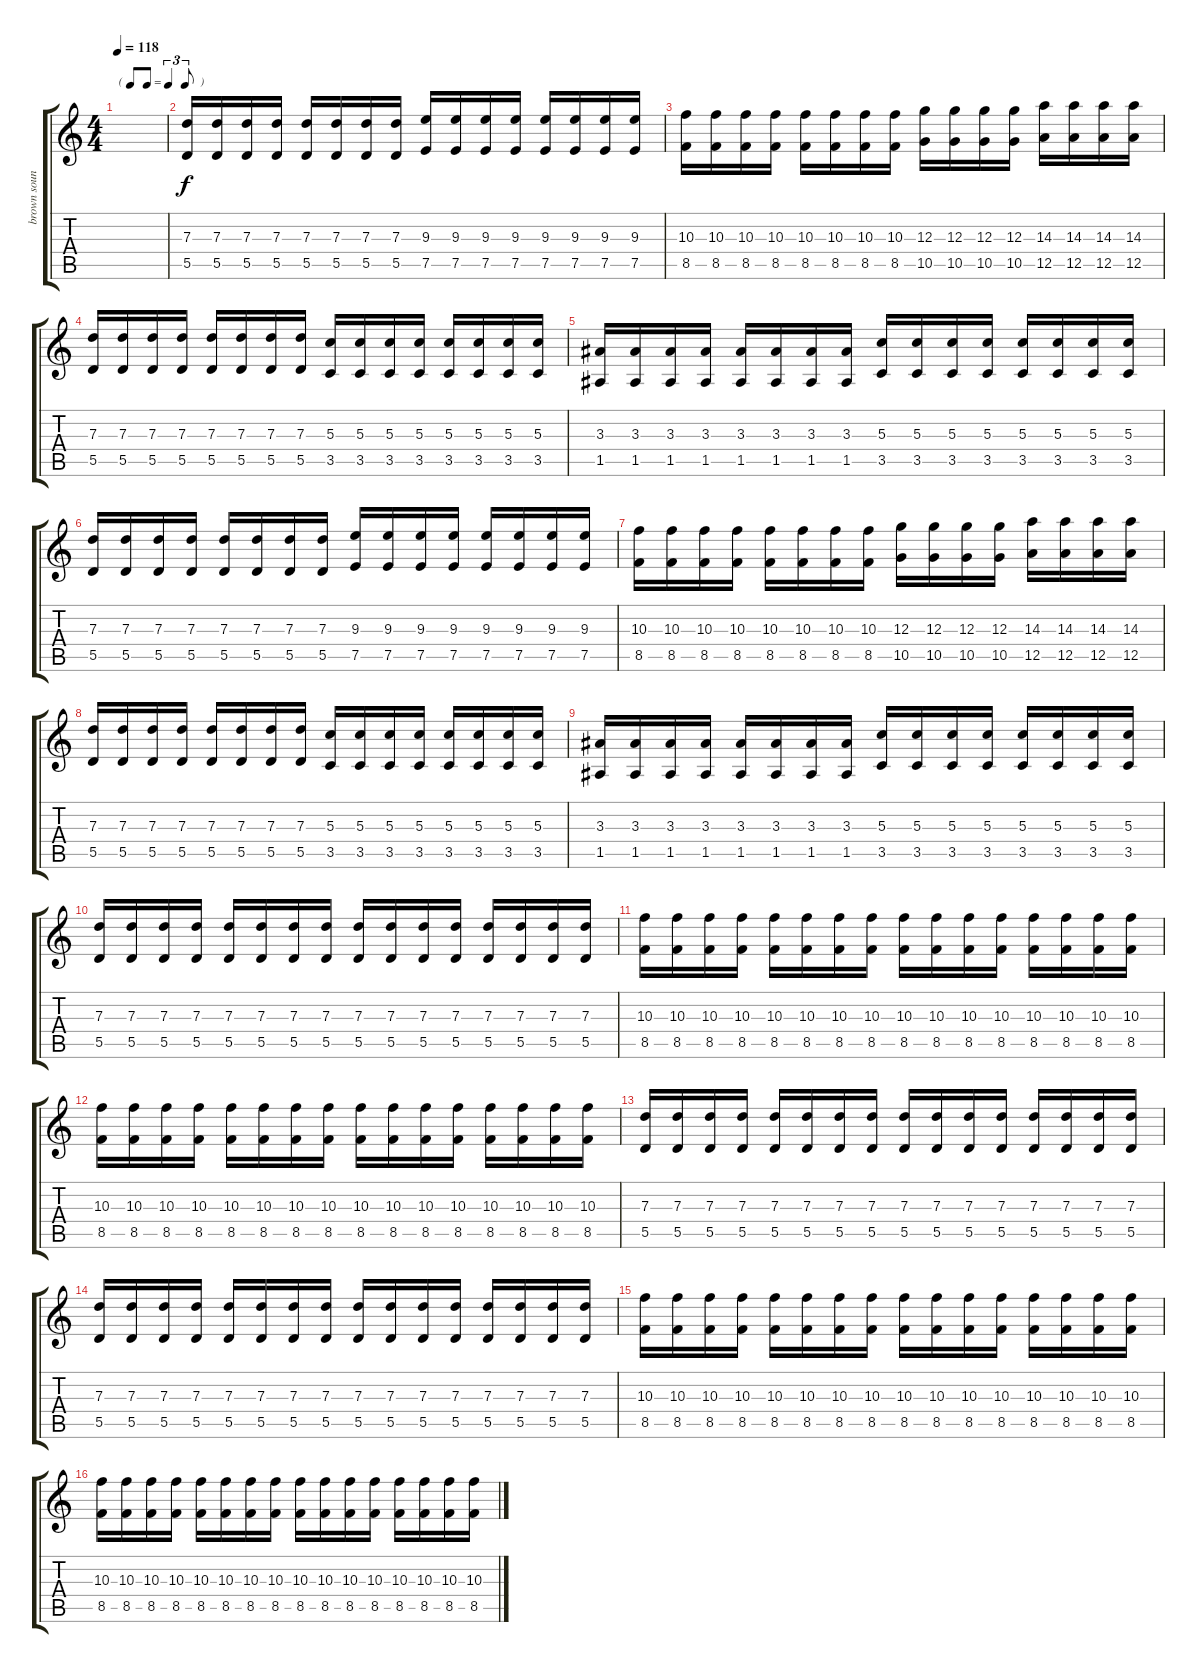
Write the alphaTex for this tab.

\track ("brown sound" "brown soun") {instrument distortionguitar}
\staff {score tabs}
\tuning (E4 B3 G3 D3 A2 D2) {hide}
\ts (4 4)
\tf triplet8th
\tempo 118
\clef g2
\ks c
|
(7.3 5.5).16{volume 12} (7.3 5.5).16 (7.3 5.5).16 (7.3 5.5).16 (7.3 5.5).16 (7.3 5.5).16 (7.3 5.5).16 (7.3 5.5).16 (9.3 7.5).16 (9.3 7.5).16 (9.3 7.5).16 (9.3 7.5).16 (9.3 7.5).16 (9.3 7.5).16 (9.3 7.5).16 (9.3 7.5).16 |
(10.3 8.5).16 (10.3 8.5).16 (10.3 8.5).16 (10.3 8.5).16 (10.3 8.5).16 (10.3 8.5).16 (10.3 8.5).16 (10.3 8.5).16 (12.3 10.5).16 (12.3 10.5).16 (12.3 10.5).16 (12.3 10.5).16 (14.3 12.5).16 (14.3 12.5).16 (14.3 12.5).16 (14.3 12.5).16 |
(7.3 5.5).16 (7.3 5.5).16 (7.3 5.5).16 (7.3 5.5).16 (7.3 5.5).16 (7.3 5.5).16 (7.3 5.5).16 (7.3 5.5).16 (5.3 3.5).16 (5.3 3.5).16 (5.3 3.5).16 (5.3 3.5).16 (5.3 3.5).16 (5.3 3.5).16 (5.3 3.5).16 (5.3 3.5).16 |
(3.3 1.5).16 (3.3 1.5).16 (3.3 1.5).16 (3.3 1.5).16 (3.3 1.5).16 (3.3 1.5).16 (3.3 1.5).16 (3.3 1.5).16 (5.3 3.5).16 (5.3 3.5).16 (5.3 3.5).16 (5.3 3.5).16 (5.3 3.5).16 (5.3 3.5).16 (5.3 3.5).16 (5.3 3.5).16 |
(7.3 5.5).16 (7.3 5.5).16 (7.3 5.5).16 (7.3 5.5).16 (7.3 5.5).16 (7.3 5.5).16 (7.3 5.5).16 (7.3 5.5).16 (9.3 7.5).16 (9.3 7.5).16 (9.3 7.5).16 (9.3 7.5).16 (9.3 7.5).16 (9.3 7.5).16 (9.3 7.5).16 (9.3 7.5).16 |
(10.3 8.5).16 (10.3 8.5).16 (10.3 8.5).16 (10.3 8.5).16 (10.3 8.5).16 (10.3 8.5).16 (10.3 8.5).16 (10.3 8.5).16 (12.3 10.5).16 (12.3 10.5).16 (12.3 10.5).16 (12.3 10.5).16 (14.3 12.5).16 (14.3 12.5).16 (14.3 12.5).16 (14.3 12.5).16 |
(7.3 5.5).16 (7.3 5.5).16 (7.3 5.5).16 (7.3 5.5).16 (7.3 5.5).16 (7.3 5.5).16 (7.3 5.5).16 (7.3 5.5).16 (5.3 3.5).16 (5.3 3.5).16 (5.3 3.5).16 (5.3 3.5).16 (5.3 3.5).16 (5.3 3.5).16 (5.3 3.5).16 (5.3 3.5).16 |
(3.3 1.5).16 (3.3 1.5).16 (3.3 1.5).16 (3.3 1.5).16 (3.3 1.5).16 (3.3 1.5).16 (3.3 1.5).16 (3.3 1.5).16 (5.3 3.5).16 (5.3 3.5).16 (5.3 3.5).16 (5.3 3.5).16 (5.3 3.5).16 (5.3 3.5).16 (5.3 3.5).16 (5.3 3.5).16 |
(7.3 5.5).16{volume 7} (7.3 5.5).16 (7.3 5.5).16 (7.3 5.5).16 (7.3 5.5).16 (7.3 5.5).16 (7.3 5.5).16 (7.3 5.5).16 (7.3 5.5).16 (7.3 5.5).16 (7.3 5.5).16 (7.3 5.5).16 (7.3 5.5).16 (7.3 5.5).16 (7.3 5.5).16 (7.3 5.5).16 |
(10.3 8.5).16 (10.3 8.5).16 (10.3 8.5).16 (10.3 8.5).16 (10.3 8.5).16 (10.3 8.5).16 (10.3 8.5).16 (10.3 8.5).16 (10.3 8.5).16 (10.3 8.5).16 (10.3 8.5).16 (10.3 8.5).16 (10.3 8.5).16 (10.3 8.5).16 (10.3 8.5).16 (10.3 8.5).16 |
(10.3 8.5).16 (10.3 8.5).16 (10.3 8.5).16 (10.3 8.5).16 (10.3 8.5).16 (10.3 8.5).16 (10.3 8.5).16 (10.3 8.5).16 (10.3 8.5).16 (10.3 8.5).16 (10.3 8.5).16 (10.3 8.5).16 (10.3 8.5).16 (10.3 8.5).16 (10.3 8.5).16 (10.3 8.5).16 |
(7.3 5.5).16 (7.3 5.5).16 (7.3 5.5).16 (7.3 5.5).16 (7.3 5.5).16 (7.3 5.5).16 (7.3 5.5).16 (7.3 5.5).16 (7.3 5.5).16 (7.3 5.5).16 (7.3 5.5).16 (7.3 5.5).16 (7.3 5.5).16 (7.3 5.5).16 (7.3 5.5).16 (7.3 5.5).16 |
(7.3 5.5).16 (7.3 5.5).16 (7.3 5.5).16 (7.3 5.5).16 (7.3 5.5).16 (7.3 5.5).16 (7.3 5.5).16 (7.3 5.5).16 (7.3 5.5).16 (7.3 5.5).16 (7.3 5.5).16 (7.3 5.5).16 (7.3 5.5).16 (7.3 5.5).16 (7.3 5.5).16 (7.3 5.5).16 |
(10.3 8.5).16 (10.3 8.5).16 (10.3 8.5).16 (10.3 8.5).16 (10.3 8.5).16 (10.3 8.5).16 (10.3 8.5).16 (10.3 8.5).16 (10.3 8.5).16 (10.3 8.5).16 (10.3 8.5).16 (10.3 8.5).16 (10.3 8.5).16 (10.3 8.5).16 (10.3 8.5).16 (10.3 8.5).16 |
(10.3 8.5).16 (10.3 8.5).16 (10.3 8.5).16 (10.3 8.5).16 (10.3 8.5).16 (10.3 8.5).16 (10.3 8.5).16 (10.3 8.5).16 (10.3 8.5).16 (10.3 8.5).16 (10.3 8.5).16 (10.3 8.5).16 (10.3 8.5).16 (10.3 8.5).16 (10.3 8.5).16 (10.3 8.5).16
